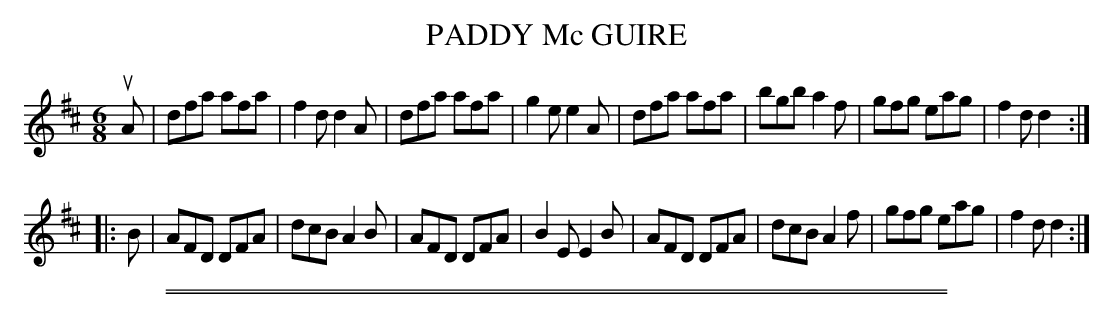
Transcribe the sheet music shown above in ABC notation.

X:1
T: PADDY Mc GUIRE
M: 6/8
L: 1/8
K: D
uA |\
dfa afa | f2d d2A | dfa afa | g2e e2A |\
dfa afa | bgb a2f | gfg eag | f2d d2 :|
|: B |\
AFD DFA | dcB A2B | AFD DFA | B2E E2B |\
AFD DFA | dcB A2f | gfg eag | f2d d2 :|
